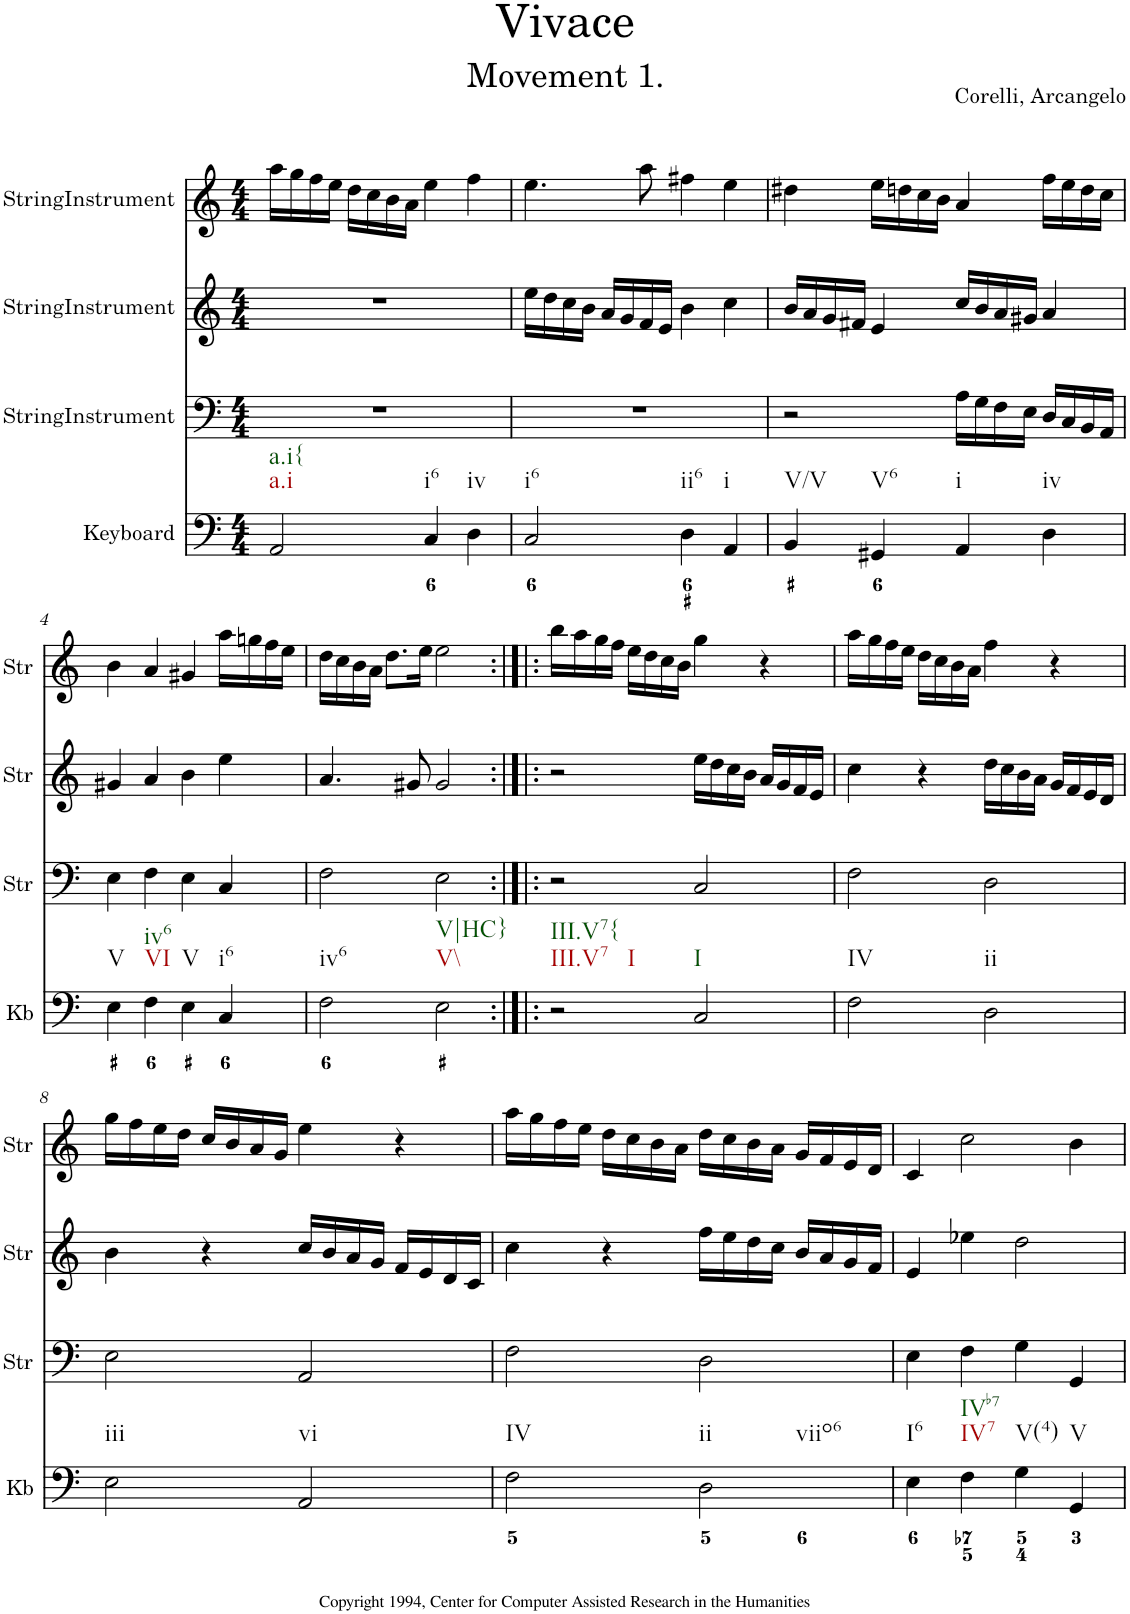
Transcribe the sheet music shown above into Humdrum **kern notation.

**kern	**kern	**kern	**kern
*part4	*part3	*part2	*part1
*staff4	*staff3	*staff2	*staff1
*I"Keyboard	*I"StringInstrument	*I"StringInstrument	*I"StringInstrument
*I'Kb	*I'Str	*I'Str	*I'Str
*clefF4	*clefF4	*clefG2	*clefG2
*k[]	*k[]	*k[]	*k[]
*M4/4	*M4/4	*M4/4	*M4/4
=1	=1	=1	=1
!LO:TX:b:t=a.i	!	!	!
!LO:TX:b:t=a.i{	!	!	!
2AA/	1r	1r	16aa\LL
.	.	.	16gg\
.	.	.	16ff\
.	.	.	16ee\JJ
.	.	.	16dd\LL
.	.	.	16cc\
.	.	.	16b\
.	.	.	16a\JJ
!LO:TX:b:t=i6	!	!	!
4C/	.	.	4ee\
!LO:TX:b:t=iv	!	!	!
4D\	.	.	4ff\
=2	=2	=2	=2
!LO:TX:b:t=i6	!	!	!
2C/	1r	16ee\LL	4.ee\
.	.	16dd\	.
.	.	16cc\	.
.	.	16b\JJ	.
.	.	16a/LL	.
.	.	16g/	.
.	.	16f/	8aa\
.	.	16e/JJ	.
!LO:TX:b:t=ii6	!	!	!
4D\	.	4b\	4ff#X\
!LO:TX:b:t=i	!	!	!
4AA/	.	4cc\	4ee\
=3	=3	=3	=3
!LO:TX:b:t=V/V	!	!	!
4BB/	2r	16b/LL	4dd#X\
.	.	16a/	.
.	.	16g/	.
.	.	16f#X/JJ	.
!LO:TX:b:t=V6	!	!	!
4GG#X/	.	4e/	16ee\LL
.	.	.	16ddn\
.	.	.	16cc\
.	.	.	16b\JJ
!LO:TX:b:t=i	!	!	!
4AA/	16A\LL	16cc/LL	4a/
.	16G\	16b/	.
.	16F\	16a/	.
.	16E\JJ	16g#X/JJ	.
!LO:TX:b:t=iv	!	!	!
4D\	16D/LL	4a/	16ff\LL
.	16C/	.	16ee\
.	16BB/	.	16dd\
.	16AA/JJ	.	16cc\JJ
!!LO:LB:g=z
=4	=4	=4	=4
!LO:TX:b:t=V	!	!	!
4E\	4E\	4g#X/	4b\
!LO:TX:b:t=VI	!	!	!
!LO:TX:b:t=iv6	!	!	!
4F\	4F\	4a/	4a/
!LO:TX:b:t=V	!	!	!
4E\	4E\	4b\	4g#X/
!LO:TX:b:t=i6	!	!	!
4C/	4C/	4ee\	16aa\LL
.	.	.	16ggn\
.	.	.	16ff\
.	.	.	16ee\JJ
=5	=5	=5	=5
!LO:TX:b:t=iv6	!	!	!
2F\	2F\	4.a/	16dd\LL
.	.	.	16cc\
.	.	.	16b\
.	.	.	16a\JJ
.	.	.	8.dd\L
.	.	8g#X/	.
.	.	.	16ee\Jk
!LO:TX:b:t=V\\	!	!	!
!LO:TX:b:t=V|HC}	!	!	!
2E\	2E\	2g#/	2ee\
=6:|!|:	=6:|!|:	=6:|!|:	=6:|!|:
!LO:TX:b:t=III.V7	!	!	!
!LO:TX:b:t=III.V7{	!	!	!
!LO:TX:b:t=I	!	!	!
2r	2r	2r	16bb\LL
.	.	.	16aa\
.	.	.	16gg\
.	.	.	16ff\JJ
.	.	.	16ee\LL
.	.	.	16dd\
.	.	.	16cc\
.	.	.	16b\JJ
!LO:TX:b:t=I	!	!	!
2C/	2C/	16ee\LL	4gg\
.	.	16dd\	.
.	.	16cc\	.
.	.	16b\JJ	.
.	.	16a/LL	4r
.	.	16g/	.
.	.	16f/	.
.	.	16e/JJ	.
=7	=7	=7	=7
!LO:TX:b:t=IV	!	!	!
2F\	2F\	4cc\	16aa\LL
.	.	.	16gg\
.	.	.	16ff\
.	.	.	16ee\JJ
.	.	4r	16dd\LL
.	.	.	16cc\
.	.	.	16b\
.	.	.	16a\JJ
!LO:TX:b:t=ii	!	!	!
2D\	2D\	16dd\LL	4ff\
.	.	16cc\	.
.	.	16b\	.
.	.	16a\JJ	.
.	.	16g/LL	4r
.	.	16f/	.
.	.	16e/	.
.	.	16d/JJ	.
!!LO:LB:g=z
=8	=8	=8	=8
!LO:TX:b:t=iii	!	!	!
2E\	2E\	4b\	16gg\LL
.	.	.	16ff\
.	.	.	16ee\
.	.	.	16dd\JJ
.	.	4r	16cc/LL
.	.	.	16b/
.	.	.	16a/
.	.	.	16g/JJ
!LO:TX:b:t=vi	!	!	!
2AA/	2AA/	16cc/LL	4ee\
.	.	16b/	.
.	.	16a/	.
.	.	16g/JJ	.
.	.	16f/LL	4r
.	.	16e/	.
.	.	16d/	.
.	.	16c/JJ	.
=9	=9	=9	=9
!LO:TX:b:t=IV	!	!	!
2F\	2F\	4cc\	16aa\LL
.	.	.	16gg\
.	.	.	16ff\
.	.	.	16ee\JJ
.	.	4r	16dd\LL
.	.	.	16cc\
.	.	.	16b\
.	.	.	16a\JJ
!LO:TX:b:t=ii	!	!	!
!LO:TX:b:t=viio6	!	!	!
2D\	2D\	16ff\LL	16dd\LL
.	.	16ee\	16cc\
.	.	16dd\	16b\
.	.	16cc\JJ	16a\JJ
.	.	16b/LL	16g/LL
.	.	16a/	16f/
.	.	16g/	16e/
.	.	16f/JJ	16d/JJ
=10	=10	=10	=10
!LO:TX:b:t=I6	!	!	!
4E\	4E\	4e/	4c/
!LO:TX:b:t=IV7	!	!	!
!LO:TX:b:t=IVb7	!	!	!
4F\	4F\	4ee-X\	2cc\
!LO:TX:b:t=V(4)	!	!	!
4G\	4G\	2dd\	.
!LO:TX:b:t=V	!	!	!
4GG/	4GG/	.	4b\
=	=	=	=
*-	*-	*-	*-
